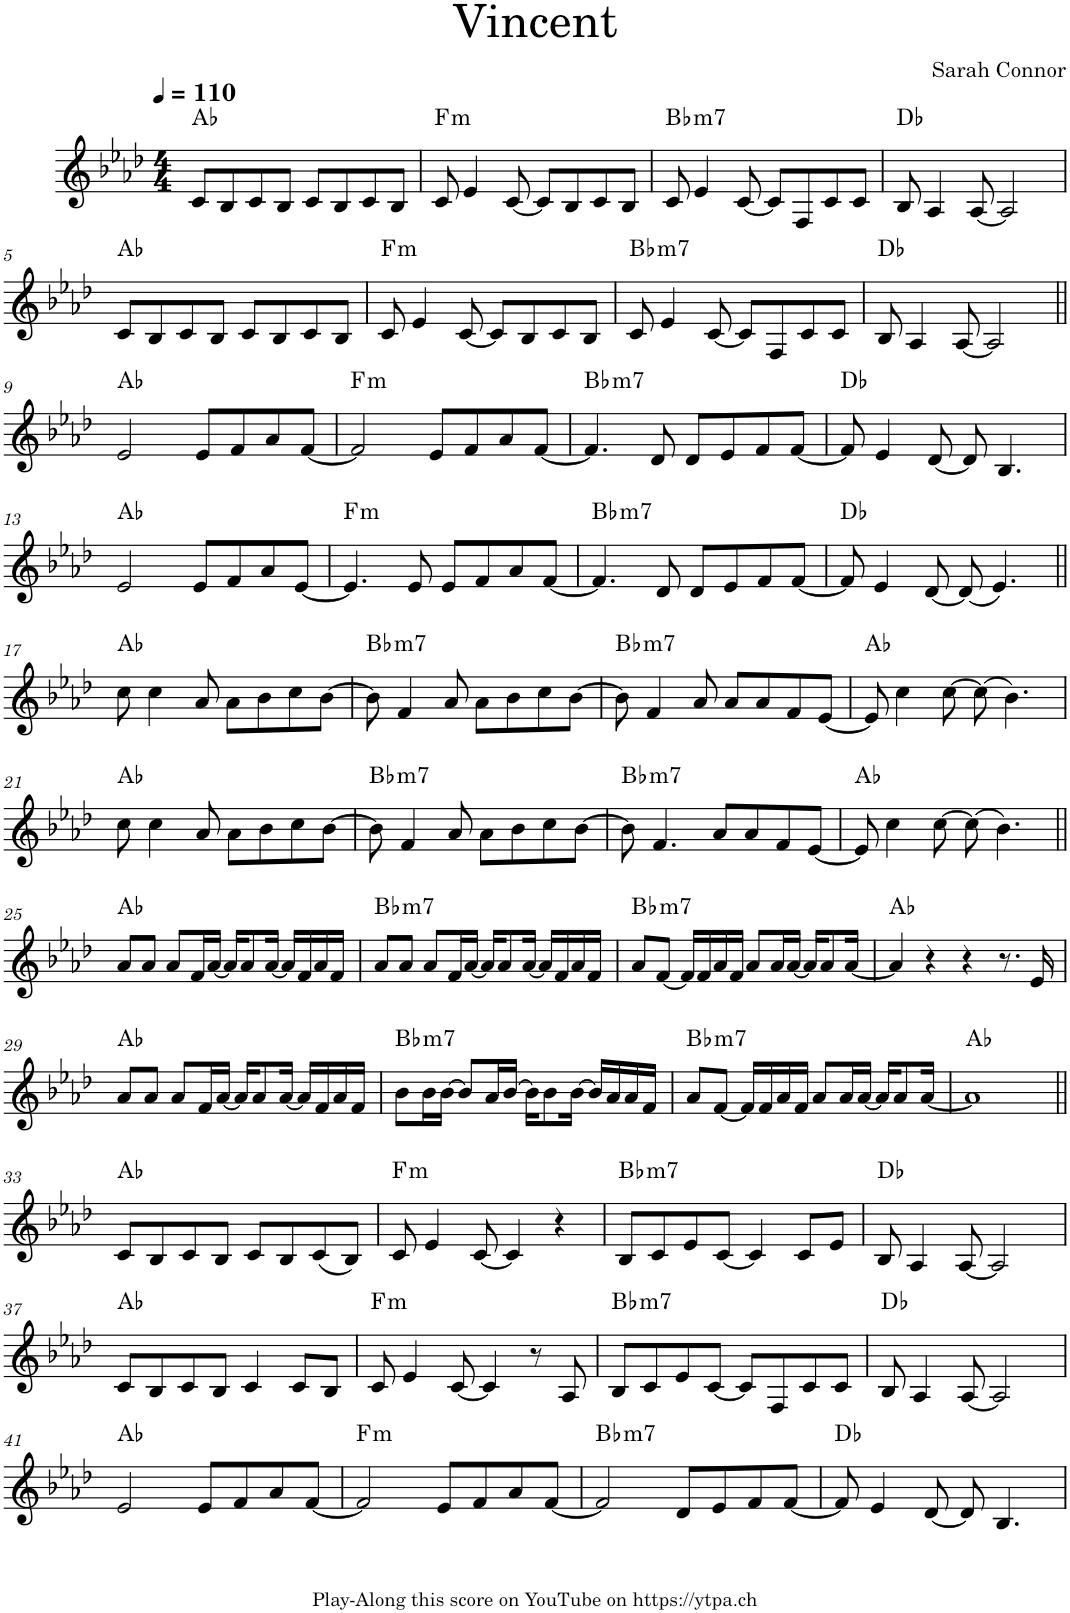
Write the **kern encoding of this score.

**kern	**harte
*part1	*part1
*staff1	*
*I"Piano	*
*I'Pno.	*
*clefG2	*
*k[b-e-a-d-]	*
*M4/4	*
*MM110	*
=1	=1
8c/L	Ab:maj
8B-/	.
8c/	.
8B-/J	.
8c/L	.
8B-/	.
8c/	.
8B-/J	.
=2	=2
!	!LO:H:kt=m
8c/	F:min
4e-/	.
[8c/	.
8c/L]	.
8B-/	.
8c/	.
8B-/J	.
=3	=3
!	!LO:H:kt=m7
8c/	Bb:min7
4e-/	.
[8c/	.
8c/L]	.
8F/	.
8c/	.
8c/J	.
=4	=4
8B-/	Db:maj
4A-/	.
[8A-/	.
2A-/]	.
!!LO:LB:g=z
=5	=5
8c/L	Ab:maj
8B-/	.
8c/	.
8B-/J	.
8c/L	.
8B-/	.
8c/	.
8B-/J	.
=6	=6
!	!LO:H:kt=m
8c/	F:min
4e-/	.
[8c/	.
8c/L]	.
8B-/	.
8c/	.
8B-/J	.
=7	=7
!	!LO:H:kt=m7
8c/	Bb:min7
4e-/	.
[8c/	.
8c/L]	.
8F/	.
8c/	.
8c/J	.
=8	=8
8B-/	Db:maj
4A-/	.
[8A-/	.
2A-/]	.
!!LO:LB:g=z
=9||	=9||
2e-/	Ab:maj
8e-/L	.
8f/	.
8a-/	.
[8f/J	.
=10	=10
!	!LO:H:kt=m
2f/]	F:min
8e-/L	.
8f/	.
8a-/	.
[8f/J	.
=11	=11
!	!LO:H:kt=m7
4.f/]	Bb:min7
8d-/	.
8d-/L	.
8e-/	.
8f/	.
[8f/J	.
=12	=12
8f/]	Db:maj
4e-/	.
[8d-/	.
8d-/]	.
4.B-/	.
!!LO:LB:g=z
=13	=13
2e-/	Ab:maj
8e-/L	.
8f/	.
8a-/	.
[8e-/J	.
=14	=14
!	!LO:H:kt=m
4.e-/]	F:min
8e-/	.
8e-/L	.
8f/	.
8a-/	.
[8f/J	.
=15	=15
!	!LO:H:kt=m7
4.f/]	Bb:min7
8d-/	.
8d-/L	.
8e-/	.
8f/	.
[8f/J	.
=16	=16
8f/]	Db:maj
4e-/	.
[8d-/	.
(8d-/]	.
4.e-/)	.
!!LO:LB:g=z
=17||	=17||
8cc\	Ab:maj
4cc\	.
8a-/	.
8a-\L	.
8b-\	.
8cc\	.
[8b-\J	.
=18	=18
!	!LO:H:kt=m7
8b-\]	Bb:min7
4f/	.
8a-/	.
8a-\L	.
8b-\	.
8cc\	.
[8b-\J	.
=19	=19
!	!LO:H:kt=m7
8b-\]	Bb:min7
4f/	.
8a-/	.
8a-/L	.
8a-/	.
8f/	.
[8e-/J	.
=20	=20
8e-/]	Ab:maj
4cc\	.
[8cc\	.
(8cc\]	.
4.b-\)	.
!!LO:LB:g=z
=21	=21
8cc\	Ab:maj
4cc\	.
8a-/	.
8a-\L	.
8b-\	.
8cc\	.
[8b-\J	.
=22	=22
!	!LO:H:kt=m7
8b-\]	Bb:min7
4f/	.
8a-/	.
8a-\L	.
8b-\	.
8cc\	.
[8b-\J	.
=23	=23
!	!LO:H:kt=m7
8b-\]	Bb:min7
4.f/	.
8a-/L	.
8a-/	.
8f/	.
[8e-/J	.
=24	=24
8e-/]	Ab:maj
4cc\	.
[8cc\	.
(8cc\]	.
4.b-\)	.
!!LO:LB:g=z
=25||	=25||
8a-/L	Ab:maj
8a-/J	.
8a-/L	.
16f/L	.
[16a-/JJ	.
16a-/KL]	.
8a-/	.
[16a-/Jk	.
16a-/LL]	.
16f/	.
16a-/	.
16f/JJ	.
=26	=26
!	!LO:H:kt=m7
8a-/L	Bb:min7
8a-/J	.
8a-/L	.
16f/L	.
[16a-/JJ	.
16a-/KL]	.
8a-/	.
[16a-/Jk	.
16a-/LL]	.
16f/	.
16a-/	.
16f/JJ	.
=27	=27
!	!LO:H:kt=m7
8a-/L	Bb:min7
[8f/J	.
16f/LL]	.
16f/	.
16a-/	.
16f/JJ	.
8a-/L	.
16a-/L	.
[16a-/JJ	.
16a-/KL]	.
8a-/	.
[16a-/Jk	.
=28	=28
4a-/]	Ab:maj
4r	.
4r	.
8.r	.
16e-/	.
!!LO:LB:g=z
=29	=29
8a-/L	Ab:maj
8a-/J	.
8a-/L	.
16f/L	.
[16a-/JJ	.
16a-/KL]	.
8a-/	.
[16a-/Jk	.
16a-/LL]	.
16f/	.
16a-/	.
16f/JJ	.
=30	=30
!	!LO:H:kt=m7
8b-\L	Bb:min7
16b-\L	.
[16b-\JJ	.
8b-/L]	.
16a-/L	.
[16b-/JJ	.
16b-\KL]	.
8b-\	.
[16b-\Jk	.
16b-/LL]	.
16a-/	.
16a-/	.
16f/JJ	.
=31	=31
!	!LO:H:kt=m7
8a-/L	Bb:min7
[8f/J	.
16f/LL]	.
16f/	.
16a-/	.
16f/JJ	.
8a-/L	.
16a-/L	.
[16a-/JJ	.
16a-/KL]	.
8a-/	.
[16a-/Jk	.
=32	=32
1a-]	Ab:maj
!!LO:LB:g=z
=33||	=33||
8c/L	Ab:maj
8B-/	.
8c/	.
8B-/J	.
8c/L	.
8B-/	.
(8c/	.
8B-/J)	.
=34	=34
!	!LO:H:kt=m
8c/	F:min
4e-/	.
[8c/	.
4c/]	.
4r	.
=35	=35
!	!LO:H:kt=m7
8B-/L	Bb:min7
8c/	.
8e-/	.
[8c/J	.
4c/]	.
8c/L	.
8e-/J	.
=36	=36
8B-/	Db:maj
4A-/	.
[8A-/	.
2A-/]	.
!!LO:LB:g=z
=37	=37
8c/L	Ab:maj
8B-/	.
8c/	.
8B-/J	.
4c/	.
8c/L	.
8B-/J	.
=38	=38
!	!LO:H:kt=m
8c/	F:min
4e-/	.
[8c/	.
4c/]	.
8r	.
8A-/	.
=39	=39
!	!LO:H:kt=m7
8B-/L	Bb:min7
8c/	.
8e-/	.
[8c/J	.
8c/L]	.
8F/	.
8c/	.
8c/J	.
=40	=40
8B-/	Db:maj
4A-/	.
[8A-/	.
2A-/]	.
!!LO:LB:g=z
=41	=41
2e-/	Ab:maj
8e-/L	.
8f/	.
8a-/	.
[8f/J	.
=42	=42
!	!LO:H:kt=m
2f/]	F:min
8e-/L	.
8f/	.
8a-/	.
[8f/J	.
=43	=43
!	!LO:H:kt=m7
2f/]	Bb:min7
8d-/L	.
8e-/	.
8f/	.
[8f/J	.
=44	=44
8f/]	Db:maj
4e-/	.
[8d-/	.
8d-/]	.
4.B-/	.
=	=
*-	*-
